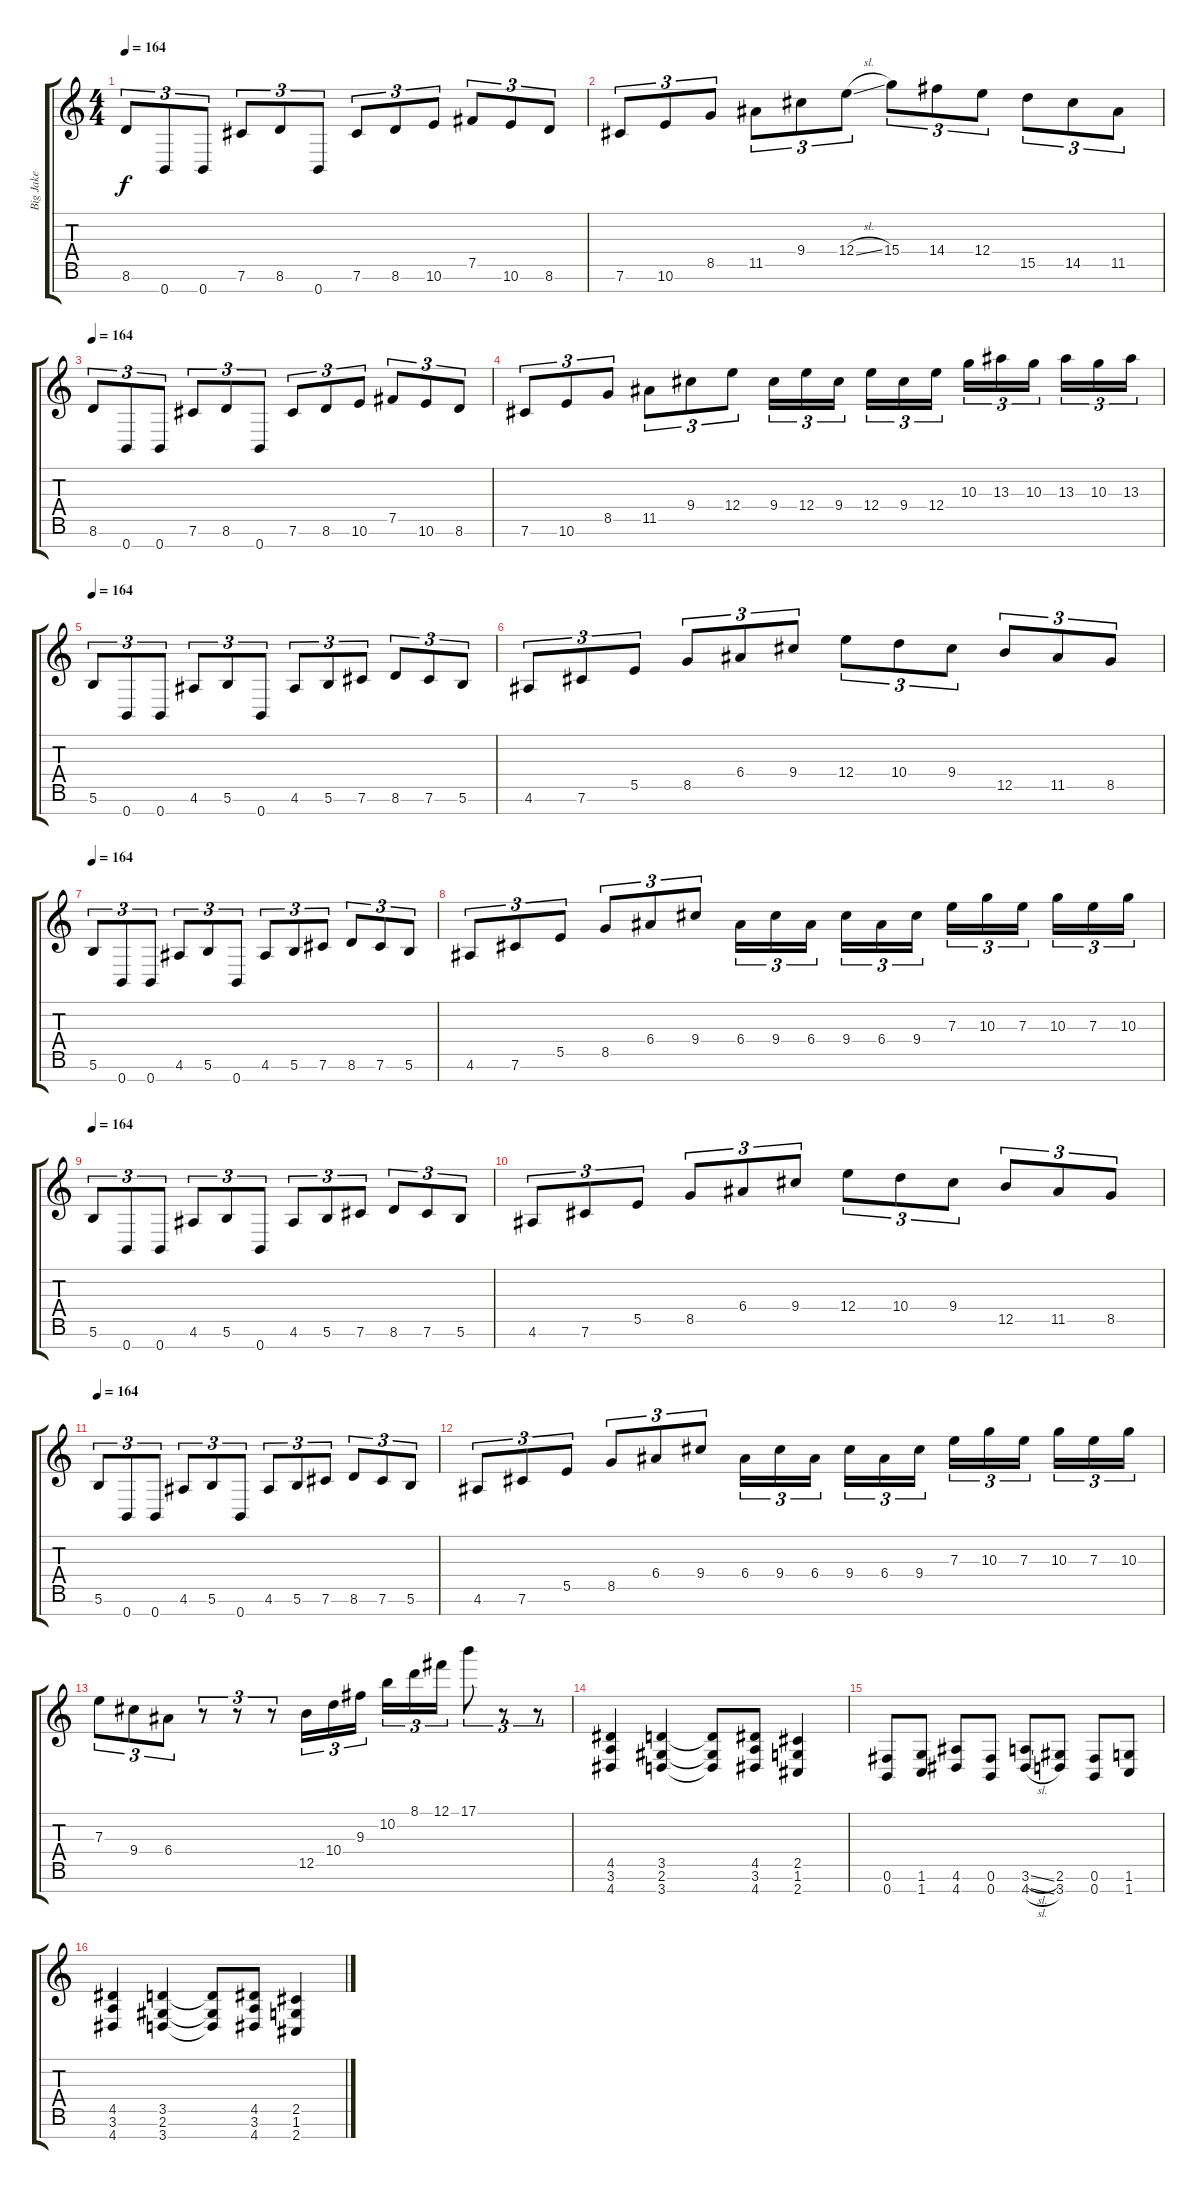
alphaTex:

\track ("Big Jake" "Big Jake") {instrument distortionguitar}
\staff {score tabs}
\tuning (Gb4 Db4 A3 E3 B2 Gb2 B1) {hide}
\ts (4 4)
\tempo 164
\clef g2
\ks c
8.6.8{tu (3 2) dy f} 0.7.8{tu (3 2)} 0.7.8{tu (3 2)} 7.6.8{tu (3 2)} 8.6.8{tu (3 2)} 0.7.8{tu (3 2)} 7.6.8{tu (3 2)} 8.6.8{tu (3 2)} 10.6.8{tu (3 2)} 7.5.8{tu (3 2)} 10.6.8{tu (3 2)} 8.6.8{tu (3 2)} |
7.6.8{tu (3 2)} 10.6.8{tu (3 2)} 8.5.8{tu (3 2)} 11.5.8{tu (3 2)} 9.4.8{tu (3 2)} 12.4{sl}.8{tu (3 2)} 15.4.8{tu (3 2)} 14.4.8{tu (3 2)} 12.4.8{tu (3 2)} 15.5.8{tu (3 2)} 14.5.8{tu (3 2)} 11.5.8{tu (3 2)} |
\tempo 164
8.6.8{tu (3 2)} 0.7.8{tu (3 2)} 0.7.8{tu (3 2)} 7.6.8{tu (3 2)} 8.6.8{tu (3 2)} 0.7.8{tu (3 2)} 7.6.8{tu (3 2)} 8.6.8{tu (3 2)} 10.6.8{tu (3 2)} 7.5.8{tu (3 2)} 10.6.8{tu (3 2)} 8.6.8{tu (3 2)} |
7.6.8{tu (3 2)} 10.6.8{tu (3 2)} 8.5.8{tu (3 2)} 11.5.8{tu (3 2)} 9.4.8{tu (3 2)} 12.4.8{tu (3 2)} 9.4.16{tu (3 2)} 12.4.16{tu (3 2)} 9.4.16{tu (3 2) beam splitsecondary} 12.4.16{tu (3 2)} 9.4.16{tu (3 2)} 12.4.16{tu (3 2)} 10.3.16{tu (3 2)} 13.3.16{tu (3 2)} 10.3.16{tu (3 2) beam splitsecondary} 13.3.16{tu (3 2)} 10.3.16{tu (3 2)} 13.3.16{tu (3 2)} |
\tempo 164
5.6.8{tu (3 2)} 0.7.8{tu (3 2)} 0.7.8{tu (3 2)} 4.6.8{tu (3 2)} 5.6.8{tu (3 2)} 0.7.8{tu (3 2)} 4.6.8{tu (3 2)} 5.6.8{tu (3 2)} 7.6.8{tu (3 2)} 8.6.8{tu (3 2)} 7.6.8{tu (3 2)} 5.6.8{tu (3 2)} |
4.6.8{tu (3 2)} 7.6.8{tu (3 2)} 5.5.8{tu (3 2)} 8.5.8{tu (3 2)} 6.4.8{tu (3 2)} 9.4.8{tu (3 2)} 12.4.8{tu (3 2)} 10.4.8{tu (3 2)} 9.4.8{tu (3 2)} 12.5.8{tu (3 2)} 11.5.8{tu (3 2)} 8.5.8{tu (3 2)} |
\tempo 164
5.6.8{tu (3 2)} 0.7.8{tu (3 2)} 0.7.8{tu (3 2)} 4.6.8{tu (3 2)} 5.6.8{tu (3 2)} 0.7.8{tu (3 2)} 4.6.8{tu (3 2)} 5.6.8{tu (3 2)} 7.6.8{tu (3 2)} 8.6.8{tu (3 2)} 7.6.8{tu (3 2)} 5.6.8{tu (3 2)} |
4.6.8{tu (3 2)} 7.6.8{tu (3 2)} 5.5.8{tu (3 2)} 8.5.8{tu (3 2)} 6.4.8{tu (3 2)} 9.4.8{tu (3 2)} 6.4.16{tu (3 2)} 9.4.16{tu (3 2)} 6.4.16{tu (3 2) beam splitsecondary} 9.4.16{tu (3 2)} 6.4.16{tu (3 2)} 9.4.16{tu (3 2)} 7.3.16{tu (3 2)} 10.3.16{tu (3 2)} 7.3.16{tu (3 2) beam splitsecondary} 10.3.16{tu (3 2)} 7.3.16{tu (3 2)} 10.3.16{tu (3 2)} |
\tempo 164
5.6.8{tu (3 2)} 0.7.8{tu (3 2)} 0.7.8{tu (3 2)} 4.6.8{tu (3 2)} 5.6.8{tu (3 2)} 0.7.8{tu (3 2)} 4.6.8{tu (3 2)} 5.6.8{tu (3 2)} 7.6.8{tu (3 2)} 8.6.8{tu (3 2)} 7.6.8{tu (3 2)} 5.6.8{tu (3 2)} |
4.6.8{tu (3 2)} 7.6.8{tu (3 2)} 5.5.8{tu (3 2)} 8.5.8{tu (3 2)} 6.4.8{tu (3 2)} 9.4.8{tu (3 2)} 12.4.8{tu (3 2)} 10.4.8{tu (3 2)} 9.4.8{tu (3 2)} 12.5.8{tu (3 2)} 11.5.8{tu (3 2)} 8.5.8{tu (3 2)} |
\tempo 164
5.6.8{tu (3 2)} 0.7.8{tu (3 2)} 0.7.8{tu (3 2)} 4.6.8{tu (3 2)} 5.6.8{tu (3 2)} 0.7.8{tu (3 2)} 4.6.8{tu (3 2)} 5.6.8{tu (3 2)} 7.6.8{tu (3 2)} 8.6.8{tu (3 2)} 7.6.8{tu (3 2)} 5.6.8{tu (3 2)} |
4.6.8{tu (3 2)} 7.6.8{tu (3 2)} 5.5.8{tu (3 2)} 8.5.8{tu (3 2)} 6.4.8{tu (3 2)} 9.4.8{tu (3 2)} 6.4.16{tu (3 2)} 9.4.16{tu (3 2)} 6.4.16{tu (3 2) beam splitsecondary} 9.4.16{tu (3 2)} 6.4.16{tu (3 2)} 9.4.16{tu (3 2)} 7.3.16{tu (3 2)} 10.3.16{tu (3 2)} 7.3.16{tu (3 2) beam splitsecondary} 10.3.16{tu (3 2)} 7.3.16{tu (3 2)} 10.3.16{tu (3 2)} |
7.3.8{tu (3 2)} 9.4.8{tu (3 2)} 6.4.8{tu (3 2)} r.8{tu (3 2)} r.8{tu (3 2)} r.8{tu (3 2)} 12.5.16{tu (3 2)} 10.4.16{tu (3 2)} 9.3.16{tu (3 2) beam splitsecondary} 10.2.16{tu (3 2)} 8.1.16{tu (3 2)} 12.1.16{tu (3 2)} 17.1.8{tu (3 2)} r.8{tu (3 2)} r.8{tu (3 2)} |
(4.5 3.6 4.7).4 (3.5 2.6 3.7).4 (3.5{t} 2.6{t} 3.7{t}).8 (4.5 3.6 4.7).8 (2.5 1.6 2.7).4 |
(0.6 0.7).8 (1.6 1.7).8 (4.6 4.7).8 (0.6 0.7).8 (3.6{sl} 4.7{sl}).8 (2.6 3.7).8 (0.6 0.7).8 (1.6 1.7).8 |
(4.5 3.6 4.7).4 (3.5 2.6 3.7).4 (3.5{t} 2.6{t} 3.7{t}).8 (4.5 3.6 4.7).8 (2.5 1.6 2.7).4
